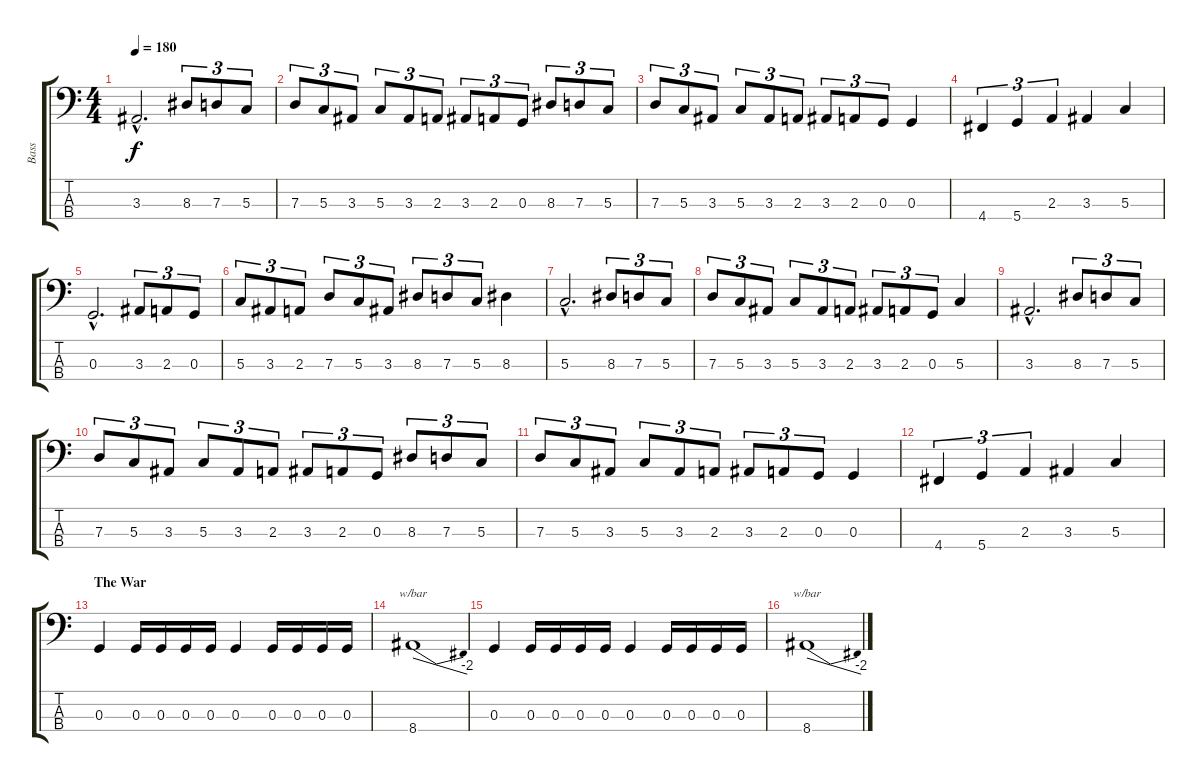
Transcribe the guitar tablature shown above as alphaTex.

\track ("Bass" "Bass") {instrument electricbassfinger}
\staff {score tabs}
\tuning (F2 C2 G1 D1) {hide}
\ts (4 4)
\tempo 180
\clef f4
\ks c
3.3{hac}.2{d dy f} 8.3.8{tu (3 2)} 7.3.8{tu (3 2)} 5.3.8{tu (3 2)} |
7.3.8{tu (3 2)} 5.3.8{tu (3 2)} 3.3.8{tu (3 2)} 5.3.8{tu (3 2)} 3.3.8{tu (3 2)} 2.3.8{tu (3 2)} 3.3.8{tu (3 2)} 2.3.8{tu (3 2)} 0.3.8{tu (3 2)} 8.3.8{tu (3 2)} 7.3.8{tu (3 2)} 5.3.8{tu (3 2)} |
7.3.8{tu (3 2)} 5.3.8{tu (3 2)} 3.3.8{tu (3 2)} 5.3.8{tu (3 2)} 3.3.8{tu (3 2)} 2.3.8{tu (3 2)} 3.3.8{tu (3 2)} 2.3.8{tu (3 2)} 0.3.8{tu (3 2)} 0.3.4 |
4.4.4{tu (3 2)} 5.4.4{tu (3 2)} 2.3.4{tu (3 2)} 3.3.4 5.3.4 |
0.3{hac}.2{d} 3.3.8{tu (3 2)} 2.3.8{tu (3 2)} 0.3.8{tu (3 2)} |
5.3.8{tu (3 2)} 3.3.8{tu (3 2)} 2.3.8{tu (3 2)} 7.3.8{tu (3 2)} 5.3.8{tu (3 2)} 3.3.8{tu (3 2)} 8.3.8{tu (3 2)} 7.3.8{tu (3 2)} 5.3.8{tu (3 2)} 8.3.4 |
5.3{hac}.2{d} 8.3.8{tu (3 2)} 7.3.8{tu (3 2)} 5.3.8{tu (3 2)} |
7.3.8{tu (3 2)} 5.3.8{tu (3 2)} 3.3.8{tu (3 2)} 5.3.8{tu (3 2)} 3.3.8{tu (3 2)} 2.3.8{tu (3 2)} 3.3.8{tu (3 2)} 2.3.8{tu (3 2)} 0.3.8{tu (3 2)} 5.3.4 |
3.3{hac}.2{d} 8.3.8{tu (3 2)} 7.3.8{tu (3 2)} 5.3.8{tu (3 2)} |
7.3.8{tu (3 2)} 5.3.8{tu (3 2)} 3.3.8{tu (3 2)} 5.3.8{tu (3 2)} 3.3.8{tu (3 2)} 2.3.8{tu (3 2)} 3.3.8{tu (3 2)} 2.3.8{tu (3 2)} 0.3.8{tu (3 2)} 8.3.8{tu (3 2)} 7.3.8{tu (3 2)} 5.3.8{tu (3 2)} |
7.3.8{tu (3 2)} 5.3.8{tu (3 2)} 3.3.8{tu (3 2)} 5.3.8{tu (3 2)} 3.3.8{tu (3 2)} 2.3.8{tu (3 2)} 3.3.8{tu (3 2)} 2.3.8{tu (3 2)} 0.3.8{tu (3 2)} 0.3.4 |
4.4.4{tu (3 2)} 5.4.4{tu (3 2)} 2.3.4{tu (3 2)} 3.3.4 5.3.4 |
\section ("" "The War")
0.3.4 0.3.16 0.3.16 0.3.16 0.3.16 0.3.4 0.3.16 0.3.16 0.3.16 0.3.16 |
8.4.1{tbe (dive default 0 0 60 -8)} |
0.3.4 0.3.16 0.3.16 0.3.16 0.3.16 0.3.4 0.3.16 0.3.16 0.3.16 0.3.16 |
8.4.1{tbe (dive default 0 0 60 -8)}
